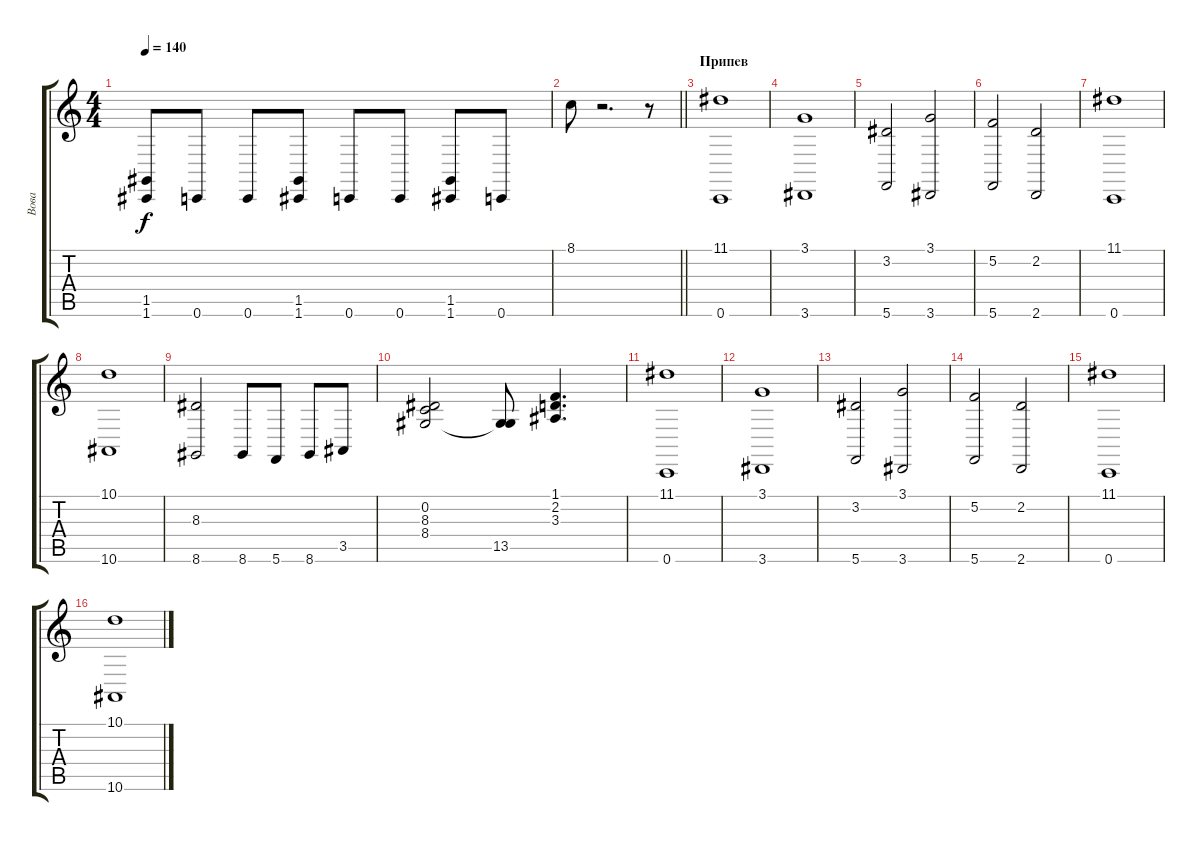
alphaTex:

\track ("Вова" "Вова") {instrument pad4choir}
\staff {score tabs}
\tuning (E4 C4 G3 C3 G2 C2) {hide}
\ts (4 4)
\tempo 140
\clef g2
\ks c
(1.5 1.6).8{dy f} 0.6.8 0.6.8 (1.5 1.6).8 0.6.8 0.6.8 (1.5 1.6).8 0.6.8 |
\barLineRight lightlight
8.1.8 r.2{d} r.8 |
\section ("" "Припев")
(11.1 0.6).1 |
(3.1 3.6).1 |
(3.2 5.6).2 (3.1 3.6).2 |
(5.2 5.6).2 (2.2 2.6).2 |
(11.1 0.6).1 |
(10.1 10.6).1 |
(8.3 8.6).2 8.6.8 5.6.8 8.6.8 3.5.8 |
(0.2 8.3 8.4).2 (8.4{t} 13.5).8 (1.1 2.2 3.3).4{d} |
(11.1 0.6).1 |
(3.1 3.6).1 |
(3.2 5.6).2 (3.1 3.6).2 |
(5.2 5.6).2 (2.2 2.6).2 |
(11.1 0.6).1 |
(10.1 10.6).1
